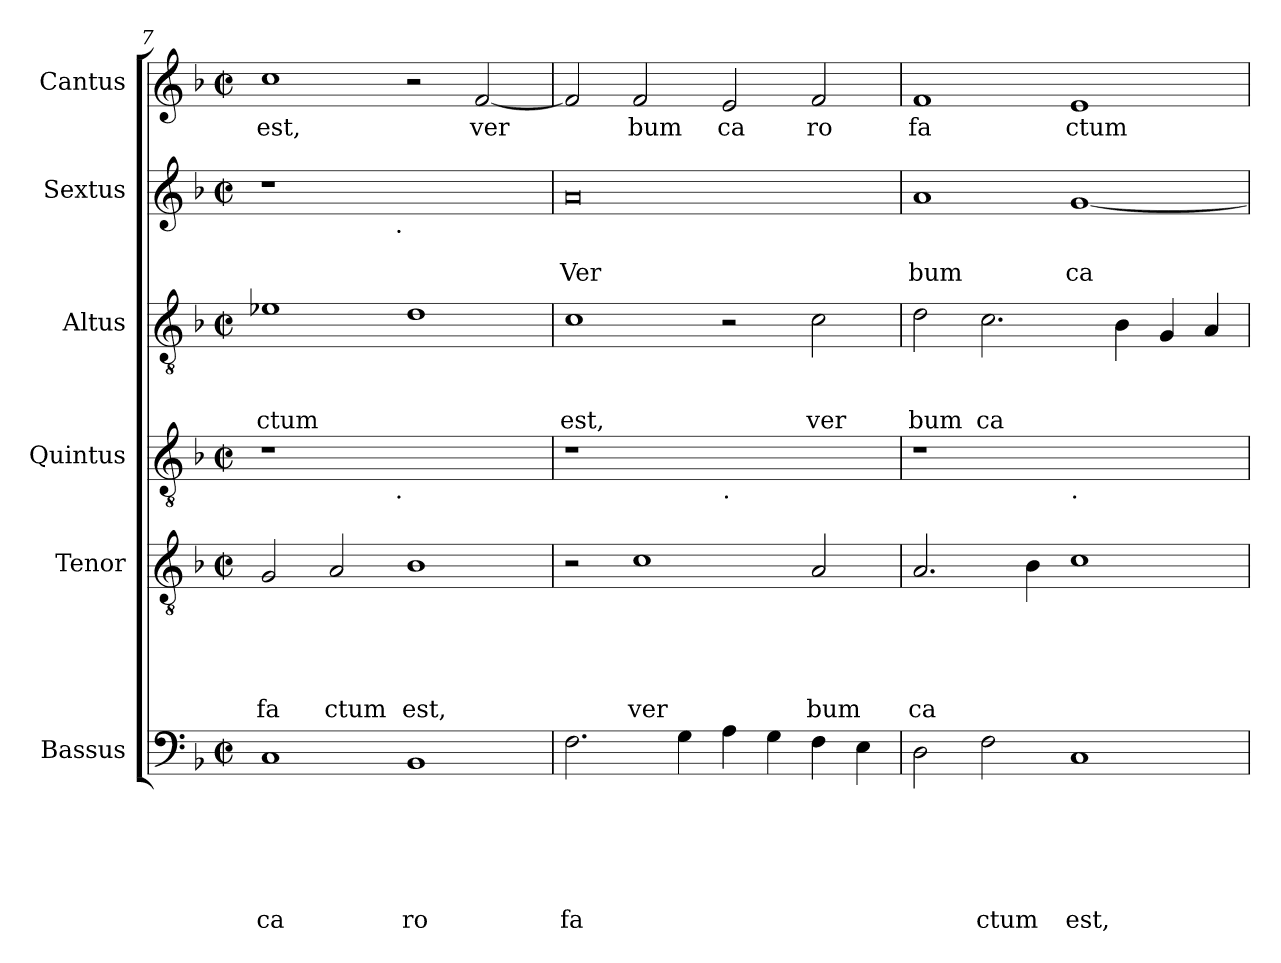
**kern	**text	**text	**text	**text	**text	**text	**kern	**text	**text	**text	**text	**text	**kern	**kern	**text	**text	**text	**kern	**text	**text	**kern	**text
*part6	*part6	*part6	*part6	*part6	*part6	*part6	*part5	*part5	*part5	*part5	*part5	*part5	*part4	*part3	*part3	*part3	*part3	*part2	*part2	*part2	*part1	*part1
*staff6	*staff6	*staff6	*staff6	*staff6	*staff6	*staff6	*staff5	*staff5	*staff5	*staff5	*staff5	*staff5	*staff4	*staff3	*staff3	*staff3	*staff3	*staff2	*staff2	*staff2	*staff1	*staff1
*I"Bassus	*	*	*	*	*	*	*I"Tenor	*	*	*	*	*	*I"Quintus	*I"Altus	*	*	*	*I"Sextus	*	*	*I"Cantus	*
!!LO:LB:g=z
*clefF4	*	*	*	*	*	*	*clefGv2	*	*	*	*	*	*clefGv2	*clefGv2	*	*	*	*clefG2	*	*	*clefG2	*
*k[b-]	*	*	*	*	*	*	*k[b-]	*	*	*	*	*	*k[b-]	*k[b-]	*	*	*	*k[b-]	*	*	*k[b-]	*
*F:	*	*	*	*	*	*	*F:	*	*	*	*	*	*F:	*F:	*	*	*	*F:	*	*	*F:	*
*M2/2	*	*	*	*	*	*	*M2/2	*	*	*	*	*	*M2/2	*M2/2	*	*	*	*M2/2	*	*	*M2/2	*
*met(c|)	*	*	*	*	*	*	*met(c|)	*	*	*	*	*	*met(c|)	*met(c|)	*	*	*	*met(c|)	*	*	*met(c|)	*
=7	=7	=7	=7	=7	=7	=7	=7	=7	=7	=7	=7	=7	=7	=7	=7	=7	=7	=7	=7	=7	=7	=7
!	!	!	!	!	!	!LO:LY:b	!	!	!	!	!	!LO:LY:b	!	!	!	!	!LO:LY:b	!	!	!	!	!LO:LY:b
*	*	*	*	*	*	*	*	*	*	*	*	*	*^	*	*	*	*	*^	*	*	*	*
1C	.	.	.	.	.	ca	2G/	.	.	.	.	fa	1r	2ryy	1e-X	.	.	ctum	1r	2ryy	.	.	1cc	est,
!	!	!	!	!	!	!	!	!	!	!	!	!LO:LY:b	!	!	!	!	!	!	!	!	!	!	!	!
.	.	.	.	.	.	.	2A/	.	.	.	.	ctum	.	4...ryy	.	.	.	.	.	4...ryy	.	.	.	.
!	!	!	!	!	!	!	!	!	!	!	!	!	!	!	!	!	!	!	!	!LO:TX:b:t=.	!	!	!	!
!	!	!	!	!	!	!	!	!	!	!	!	!	!	!LO:TX:b:t=.	!	!	!	!	!	!	!	!	!	!
.	.	.	.	.	.	.	.	.	.	.	.	.	.	1ryy	.	.	.	.	.	1ryy	.	.	.	.
!	!	!	!	!	!	!LO:LY:b	!	!	!	!	!	!LO:LY:b	!	!	!	!	!	!	!	!	!	!	!	!
1BB-	.	.	.	.	.	ro	1B-	.	.	.	.	est,	1ryy	.	1d	.	.	.	1ryy	.	.	.	2r	.
!	!	!	!	!	!	!	!	!	!	!	!	!	!	!	!	!	!	!	!	!	!	!	!	!LO:LY:b
.	.	.	.	.	.	.	.	.	.	.	.	.	.	.	.	.	.	.	.	.	.	.	[<2f/	ver
.	.	.	.	.	.	.	.	.	.	.	.	.	.	32ryy	.	.	.	.	.	32ryy	.	.	.	.
=8	=8	=8	=8	=8	=8	=8	=8	=8	=8	=8	=8	=8	=8	=8	=8	=8	=8	=8	=8	=8	=8	=8	=8	=8
!	!	!	!	!	!	!LO:LY:b	!	!	!	!	!	!	!	!	!	!	!	!LO:LY:b	!	!	!	!LO:LY:b	!	!
*	*	*	*	*	*	*	*	*	*	*	*	*	*v	*v	*	*	*	*	*v	*v	*	*	*	*
2.F\	.	.	.	.	.	fa	2r	.	.	.	.	.	1r	1c	.	.	est,	0a	.	Ver	2f/]	.
!	!	!	!	!	!	!	!	!	!	!	!	!LO:LY:b	!	!	!	!	!	!	!	!	!	!LO:LY:b
.	.	.	.	.	.	.	1c	.	.	.	.	ver	.	.	.	.	.	.	.	.	2f/	bum
4G\	.	.	.	.	.	.	.	.	.	.	.	.	.	.	.	.	.	.	.	.	.	.
!	!	!	!	!	!	!	!	!	!	!	!	!	!LO:TX:b:t=.	!	!	!	!	!	!	!	!	!
!	!	!	!	!	!	!	!	!	!	!	!	!	!	!	!	!	!	!	!	!	!	!LO:LY:b
4A\	.	.	.	.	.	.	.	.	.	.	.	.	1ryy	2r	.	.	.	.	.	.	2e/	ca
4G\	.	.	.	.	.	.	.	.	.	.	.	.	.	.	.	.	.	.	.	.	.	.
!	!	!	!	!	!	!	!	!	!	!	!	!LO:LY:b	!	!	!	!	!LO:LY:b	!	!	!	!	!LO:LY:b
4F\	.	.	.	.	.	.	2A/	.	.	.	.	bum	.	2c\	.	.	ver	.	.	.	2f/	ro
4E\	.	.	.	.	.	.	.	.	.	.	.	.	.	.	.	.	.	.	.	.	.	.
=9	=9	=9	=9	=9	=9	=9	=9	=9	=9	=9	=9	=9	=9	=9	=9	=9	=9	=9	=9	=9	=9	=9
!	!	!	!	!	!	!	!	!	!	!	!	!LO:LY:b	!	!	!	!	!LO:LY:b	!	!	!LO:LY:b	!	!LO:LY:b
2D\	.	.	.	.	.	.	2.A/	.	.	.	.	ca	1r	2d\	.	.	bum	1a	.	bum	1f	fa
!	!	!	!	!	!	!LO:LY:b	!	!	!	!	!	!	!	!	!	!	!LO:LY:b	!	!	!	!	!
2F\	.	.	.	.	.	ctum	.	.	.	.	.	.	.	2.c\	.	.	ca	.	.	.	.	.
.	.	.	.	.	.	.	4B-\	.	.	.	.	.	.	.	.	.	.	.	.	.	.	.
!	!	!	!	!	!	!	!	!	!	!	!	!	!LO:TX:b:t=.	!	!	!	!	!	!	!	!	!
!	!	!	!	!	!	!LO:LY:b	!	!	!	!	!	!	!	!	!	!	!	!	!	!LO:LY:b	!	!LO:LY:b
1C	.	.	.	.	.	est,	1c	.	.	.	.	.	1ryy	.	.	.	.	[<1g	.	ca	1e	ctum
.	.	.	.	.	.	.	.	.	.	.	.	.	.	4B-\	.	.	.	.	.	.	.	.
.	.	.	.	.	.	.	.	.	.	.	.	.	.	4G/	.	.	.	.	.	.	.	.
.	.	.	.	.	.	.	.	.	.	.	.	.	.	4A/	.	.	.	.	.	.	.	.
=	=	=	=	=	=	=	=	=	=	=	=	=	=	=	=	=	=	=	=	=	=	=
*-	*-	*-	*-	*-	*-	*-	*-	*-	*-	*-	*-	*-	*-	*-	*-	*-	*-	*-	*-	*-	*-	*-
